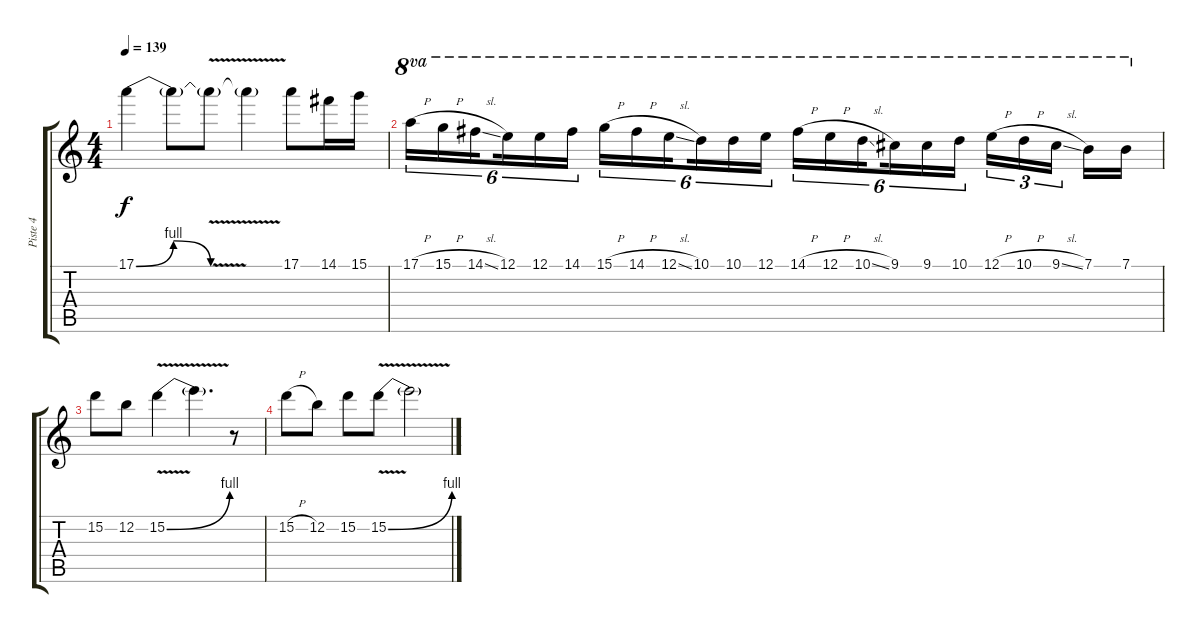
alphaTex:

\track ("Piste 4" "Piste 4") {instrument distortionguitar}
\staff {score tabs}
\tuning (E4 B3 G3 D3 A2 E2) {hide}
\ts (4 4)
\tempo 139
\clef g2
\ks c
17.1{be (bendrelease 0 0 10 4 45 4 60 0)}.4{dy f} 17.1{t}.8 17.1{v t}.8 17.1{t}.4 17.1.8 14.1.16 15.1.16 |
17.1{h}.16{tu (6 4) ot 8va} 15.1{h}.16{tu (6 4) ot 8va} 14.1{sl}.16{tu (6 4) ot 8va beam splitsecondary} 12.1.16{tu (6 4) ot 8va} 12.1.16{tu (6 4) ot 8va} 14.1.16{tu (6 4) ot 8va} 15.1{h}.16{tu (6 4) ot 8va} 14.1{h}.16{tu (6 4) ot 8va} 12.1{sl}.16{tu (6 4) ot 8va beam splitsecondary} 10.1.16{tu (6 4) ot 8va} 10.1.16{tu (6 4) ot 8va} 12.1.16{tu (6 4) ot 8va} 14.1{h}.16{tu (6 4) ot 8va} 12.1{h}.16{tu (6 4) ot 8va} 10.1{sl}.16{tu (6 4) ot 8va beam splitsecondary} 9.1.16{tu (6 4) ot 8va} 9.1.16{tu (6 4) ot 8va} 10.1.16{tu (6 4) ot 8va} 12.1{h}.16{tu (3 2) ot 8va} 10.1{h}.16{tu (3 2) ot 8va} 9.1{sl}.16{tu (3 2) ot 8va beam splitsecondary} 7.1.16{ot 8va} 7.1.16{ot 8va} |
15.2.8 12.2.8 15.2{be (bend 0 0 60 4) v}.4 15.2{t}.4{d} r.8 |
15.2{h}.8 12.2.8 15.2.8 15.2{be (bend 0 0 60 4) v}.8 15.2{t}.2
